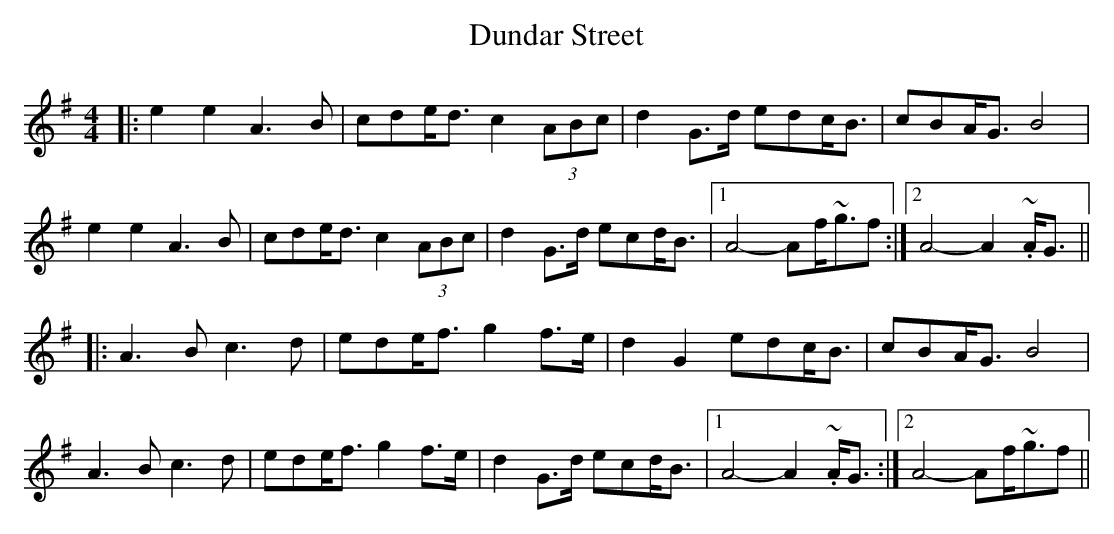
X:1
T: Dundar Street
M: 4/4
L: 1/8
K: Ador
|:e2e2A3B|cde<d c2 (3ABc|d2G>d edc<B|cBA<GB4|
e2e2A3B|cde<d c2 (3ABc|d2G>d ecd<B|1 A4-Af<~gf:|2 A4-A2~.A<G||
|:A3Bc3d|ede<f g2f>e|d2G2edc<B|cBA<GB4|
A3Bc3d|ede<f g2f>e|d2G>d ecd<B|1 A4-A2~.A<G:|2 A4-Af<~gf||
